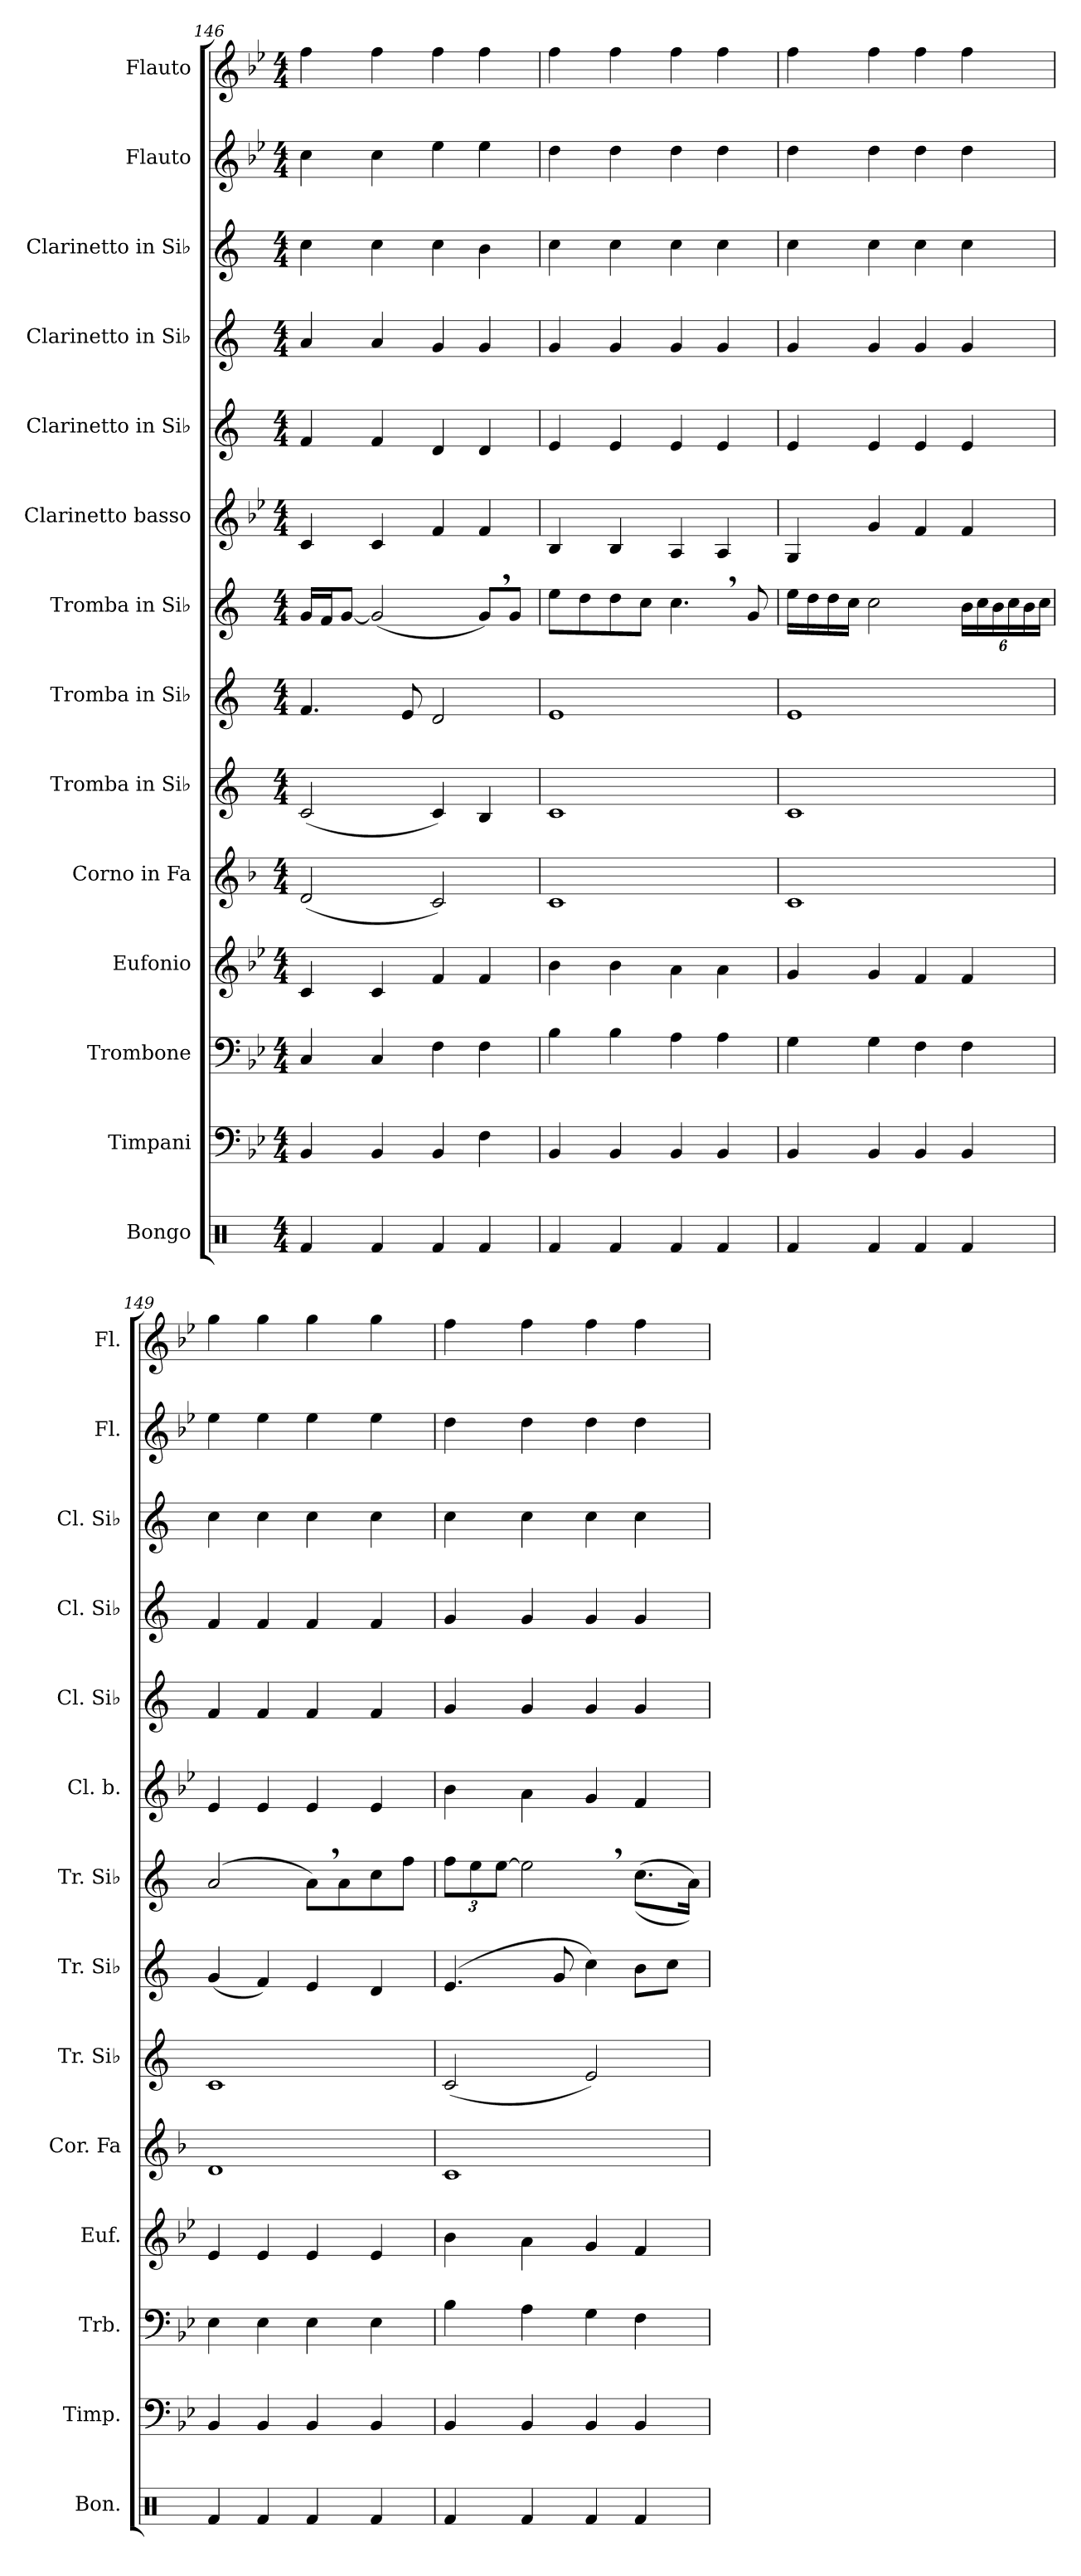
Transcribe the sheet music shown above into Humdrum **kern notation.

**kern	**kern	**kern	**kern	**kern	**kern	**kern	**kern	**kern	**kern	**kern	**kern	**kern	**kern
*part14	*part13	*part12	*part11	*part10	*part9	*part8	*part7	*part6	*part5	*part4	*part3	*part2	*part1
*staff14	*staff13	*staff12	*staff11	*staff10	*staff9	*staff8	*staff7	*staff6	*staff5	*staff4	*staff3	*staff2	*staff1
*I"Bongo	*I"Timpani	*I"Trombone	*I"Eufonio	*I"Corno in Fa	*I"Tromba in Si♭	*I"Tromba in Si♭	*I"Tromba in Si♭	*I"Clarinetto basso	*I"Clarinetto in Si♭	*I"Clarinetto in Si♭	*I"Clarinetto in Si♭	*I"Flauto	*I"Flauto
*I'Bon.	*I'Timp.	*I'Trb.	*I'Euf.	*I'Cor. Fa	*I'Tr. Si♭	*I'Tr. Si♭	*I'Tr. Si♭	*I'Cl. b.	*I'Cl. Si♭	*I'Cl. Si♭	*I'Cl. Si♭	*I'Fl.	*I'Fl.
*clefX	*clefF4	*clefF4	*clefG2	*clefG2	*clefG2	*clefG2	*clefG2	*clefG2	*clefG2	*clefG2	*clefG2	*clefG2	*clefG2
*	*	*	*ITrd8c14	*ITrd4c7	*ITrd1c2	*ITrd1c2	*ITrd1c2	*ITrd8c14	*ITrd1c2	*ITrd1c2	*ITrd1c2	*	*
*k[]	*k[b-e-]	*k[b-e-]	*k[b-e-]	*k[b-e-]	*k[b-e-]	*k[b-e-]	*k[b-e-]	*k[b-e-]	*k[b-e-]	*k[b-e-]	*k[b-e-]	*k[b-e-]	*k[b-e-]
*M4/4	*M4/4	*M4/4	*M4/4	*M4/4	*M4/4	*M4/4	*M4/4	*M4/4	*M4/4	*M4/4	*M4/4	*M4/4	*M4/4
=146	=146	=146	=146	=146	=146	=146	=146	=146	=146	=146	=146	=146	=146
4Rf/	4BB-/	4C/	4C/	(<2G/	(<2B-/	4.e-/	16f/LL	4C/	4e-/	4g/	4b-\	4cc\	4ff\
.	.	.	.	.	.	.	16e-/J	.	.	.	.	.	.
.	.	.	.	.	.	.	[8f/J	.	.	.	.	.	.
4Rf/	4BB-/	4C/	4C/	.	.	.	(<2f/]	4C/	4e-/	4g/	4b-\	4cc\	4ff\
.	.	.	.	.	.	8d/	.	.	.	.	.	.	.
4Rf/	4BB-/	4F\	4F/	2F/)	4B-/)	2c/	.	4F/	4c/	4f/	4b-\	4ee-\	4ff\
4Rf/	4F\	4F\	4F/	.	4A/	.	8f,/L)	4F/	4c/	4f/	4a\	4ee-\	4ff\
.	.	.	.	.	.	.	8f/J	.	.	.	.	.	.
=147	=147	=147	=147	=147	=147	=147	=147	=147	=147	=147	=147	=147	=147
4Rf/	4BB-/	4B-\	4B-\	1F	1B-	1d	8dd\L	4BB-/	4d/	4f/	4b-\	4dd\	4ff\
.	.	.	.	.	.	.	8cc\	.	.	.	.	.	.
4Rf/	4BB-/	4B-\	4B-\	.	.	.	8cc\	4BB-/	4d/	4f/	4b-\	4dd\	4ff\
.	.	.	.	.	.	.	8b-\J	.	.	.	.	.	.
4Rf/	4BB-/	4A\	4A\	.	.	.	4.b-,\	4AA/	4d/	4f/	4b-\	4dd\	4ff\
4Rf/	4BB-/	4A\	4A\	.	.	.	.	4AA/	4d/	4f/	4b-\	4dd\	4ff\
.	.	.	.	.	.	.	8f/	.	.	.	.	.	.
=148	=148	=148	=148	=148	=148	=148	=148	=148	=148	=148	=148	=148	=148
4Rf/	4BB-/	4G\	4G/	1F	1B-	1d	16dd\LL	4GG/	4d/	4f/	4b-\	4dd\	4ff\
.	.	.	.	.	.	.	16cc\	.	.	.	.	.	.
.	.	.	.	.	.	.	16cc\	.	.	.	.	.	.
.	.	.	.	.	.	.	16b-\JJ	.	.	.	.	.	.
4Rf/	4BB-/	4G\	4G/	.	.	.	2b-\	4G/	4d/	4f/	4b-\	4dd\	4ff\
4Rf/	4BB-/	4F\	4F/	.	.	.	.	4F/	4d/	4f/	4b-\	4dd\	4ff\
*	*	*	*	*	*	*	*Xbrackettup	*	*	*	*	*	*
4Rf/	4BB-/	4F\	4F/	.	.	.	24a\LL	4F/	4d/	4f/	4b-\	4dd\	4ff\
.	.	.	.	.	.	.	24b-\	.	.	.	.	.	.
.	.	.	.	.	.	.	24a\	.	.	.	.	.	.
.	.	.	.	.	.	.	24b-\	.	.	.	.	.	.
.	.	.	.	.	.	.	24a\	.	.	.	.	.	.
.	.	.	.	.	.	.	24b-\JJ	.	.	.	.	.	.
!!LO:PB:g=z
=149	=149	=149	=149	=149	=149	=149	=149	=149	=149	=149	=149	=149	=149
4Rf/	4BB-/	4E-\	4E-/	1G	1B-	(<4f/	(>2g/	4E-/	4e-/	4e-/	4b-\	4ee-\	4gg\
4Rf/	4BB-/	4E-\	4E-/	.	.	4e-/)	.	4E-/	4e-/	4e-/	4b-\	4ee-\	4gg\
4Rf/	4BB-/	4E-\	4E-/	.	.	4d/	8g,\L)	4E-/	4e-/	4e-/	4b-\	4ee-\	4gg\
.	.	.	.	.	.	.	8g\	.	.	.	.	.	.
4Rf/	4BB-/	4E-\	4E-/	.	.	4c/	8b-\	4E-/	4e-/	4e-/	4b-\	4ee-\	4gg\
.	.	.	.	.	.	.	8ee-\J	.	.	.	.	.	.
=150	=150	=150	=150	=150	=150	=150	=150	=150	=150	=150	=150	=150	=150
4Rf/	4BB-/	4B-\	4B-\	1F	(<2B-/	(>4.d/	12ee-\L	4B-\	4f/	4f/	4b-\	4dd\	4ff\
.	.	.	.	.	.	.	12dd\	.	.	.	.	.	.
.	.	.	.	.	.	.	[12dd\J	.	.	.	.	.	.
4Rf/	4BB-/	4A\	4A\	.	.	.	2dd,\]	4A\	4f/	4f/	4b-\	4dd\	4ff\
.	.	.	.	.	.	8f/	.	.	.	.	.	.	.
4Rf/	4BB-/	4G\	4G/	.	2d/)	4b-\)	.	4G/	4f/	4f/	4b-\	4dd\	4ff\
4Rf/	4BB-/	4F\	4F/	.	.	8a\L	(>(>8.b-\L	4F/	4f/	4f/	4b-\	4dd\	4ff\
.	.	.	.	.	.	8b-\J	.	.	.	.	.	.	.
.	.	.	.	.	.	.	16g\Jk))	.	.	.	.	.	.
=	=	=	=	=	=	=	=	=	=	=	=	=	=
*-	*-	*-	*-	*-	*-	*-	*-	*-	*-	*-	*-	*-	*-
